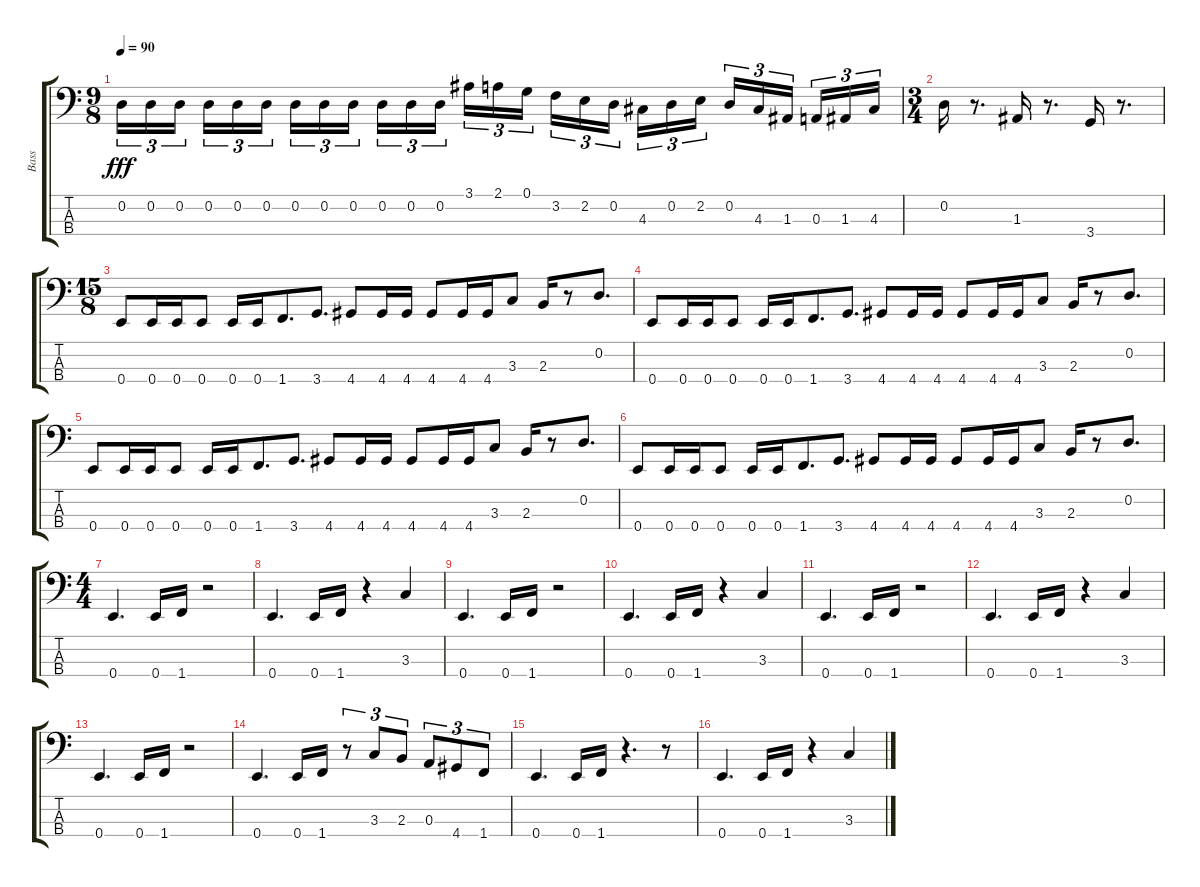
\track ("Bass" "Bass") {instrument electricbasspick}
\staff {score tabs}
\tuning (G2 D2 A1 E1) {hide}
\ts (9 8)
\tempo 90
\clef f4
\ks c
0.2.16{tu (3 2) dy fff} 0.2.16{tu (3 2)} 0.2.16{tu (3 2) beam splitsecondary} 0.2.16{tu (3 2)} 0.2.16{tu (3 2)} 0.2.16{tu (3 2) beam splitsecondary} 0.2.16{tu (3 2)} 0.2.16{tu (3 2)} 0.2.16{tu (3 2)} 0.2.16{tu (3 2)} 0.2.16{tu (3 2)} 0.2.16{tu (3 2) beam splitsecondary} 3.1.16{tu (3 2)} 2.1.16{tu (3 2)} 0.1.16{tu (3 2) beam splitsecondary} 3.2.16{tu (3 2)} 2.2.16{tu (3 2)} 0.2.16{tu (3 2)} 4.3.16{tu (3 2)} 0.2.16{tu (3 2)} 2.2.16{tu (3 2) beam splitsecondary} 0.2.16{tu (3 2)} 4.3.16{tu (3 2)} 1.3.16{tu (3 2) beam splitsecondary} 0.3.16{tu (3 2)} 1.3.16{tu (3 2)} 4.3.16{tu (3 2)} |
\ts (3 4)
0.2.16 r.8{d} 1.3.16 r.8{d} 3.4.16 r.8{d} |
\ts (15 8)
0.4.8 0.4.16 0.4.16 0.4.8 0.4.16 0.4.16 1.4.8{d} 3.4.8{d} 4.4.8 4.4.16 4.4.16 4.4.8 4.4.16 4.4.16 3.3.8 2.3.16 r.8 0.2.8{d} |
0.4.8 0.4.16 0.4.16 0.4.8 0.4.16 0.4.16 1.4.8{d} 3.4.8{d} 4.4.8 4.4.16 4.4.16 4.4.8 4.4.16 4.4.16 3.3.8 2.3.16 r.8 0.2.8{d} |
0.4.8 0.4.16 0.4.16 0.4.8 0.4.16 0.4.16 1.4.8{d} 3.4.8{d} 4.4.8 4.4.16 4.4.16 4.4.8 4.4.16 4.4.16 3.3.8 2.3.16 r.8 0.2.8{d} |
0.4.8 0.4.16 0.4.16 0.4.8 0.4.16 0.4.16 1.4.8{d} 3.4.8{d} 4.4.8 4.4.16 4.4.16 4.4.8 4.4.16 4.4.16 3.3.8 2.3.16 r.8 0.2.8{d} |
\ts (4 4)
0.4.4{d} 0.4.16 1.4.16 r.2 |
0.4.4{d} 0.4.16 1.4.16 r.4 3.3.4 |
0.4.4{d} 0.4.16 1.4.16 r.2 |
0.4.4{d} 0.4.16 1.4.16 r.4 3.3.4 |
0.4.4{d} 0.4.16 1.4.16 r.2 |
0.4.4{d} 0.4.16 1.4.16 r.4 3.3.4 |
0.4.4{d} 0.4.16 1.4.16 r.2 |
0.4.4{d} 0.4.16 1.4.16 r.8{tu (3 2)} 3.3.8{tu (3 2)} 2.3.8{tu (3 2)} 0.3.8{tu (3 2)} 4.4.8{tu (3 2)} 1.4.8{tu (3 2)} |
0.4.4{d} 0.4.16 1.4.16 r.4{d} r.8 |
0.4.4{d} 0.4.16 1.4.16 r.4 3.3.4
